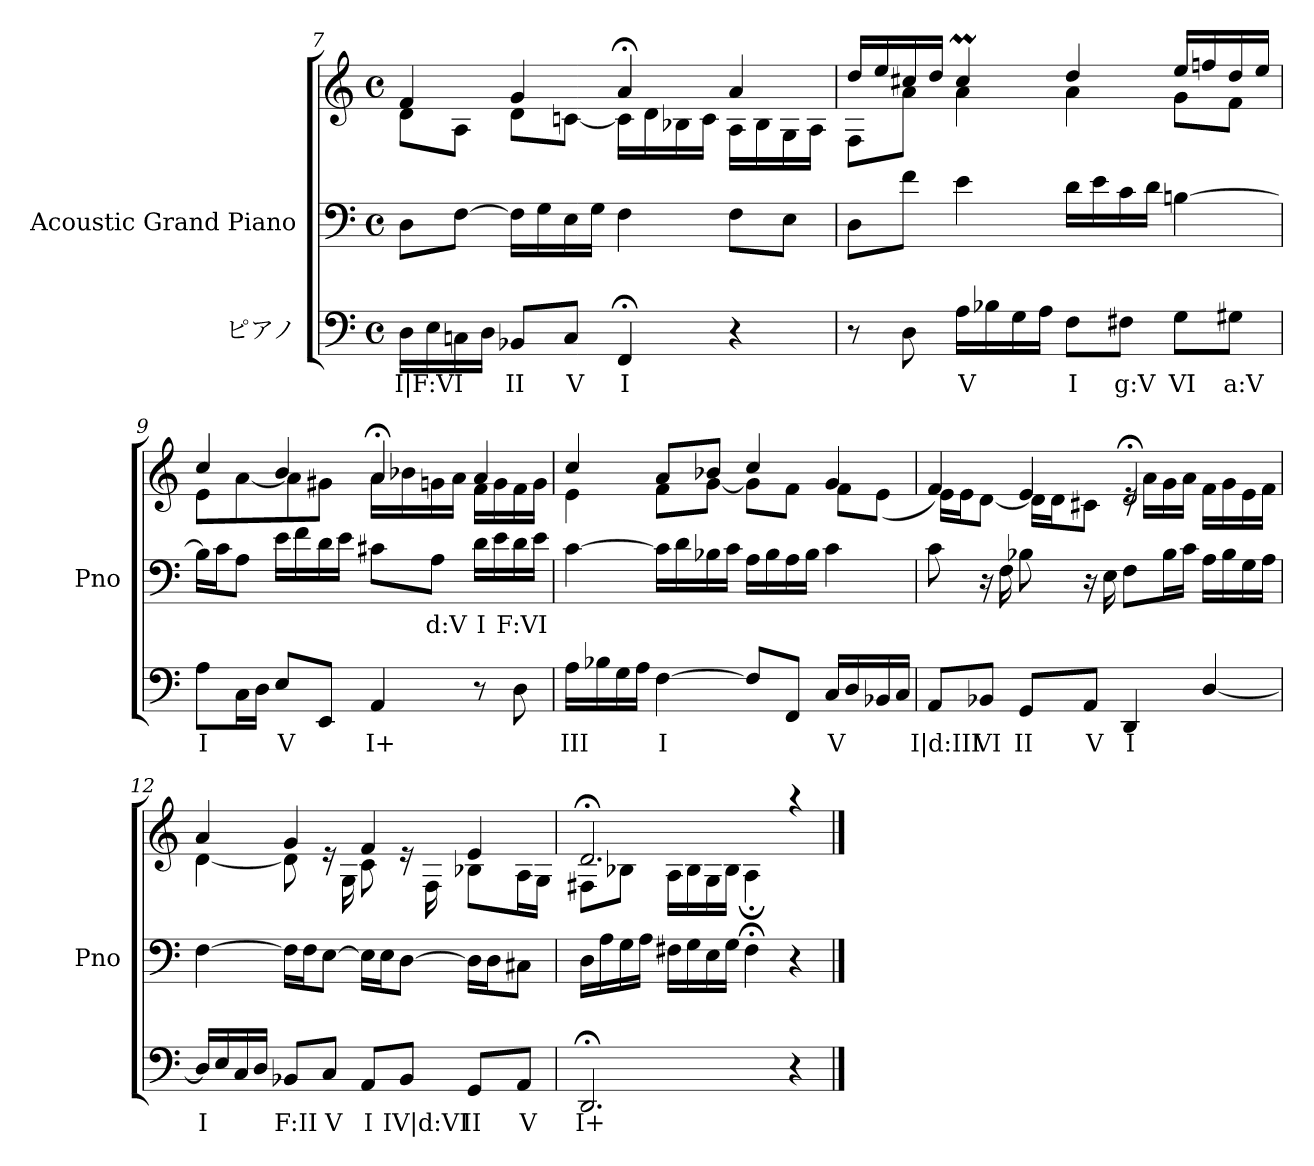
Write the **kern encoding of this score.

**kern	**text	**kern	**text	**kern
*part2	*part2	*part1	*part1	*part1
*staff3	*staff3	*staff2	*staff2	*staff1
*I"ピアノ	*	*I"Acoustic Grand Piano	*	*
*	*	*I'Pno	*	*
*clefF4	*	*clefF4	*	*clefG2
*k[]	*	*k[]	*	*k[]
*C:	*	*C:	*	*C:
*M4/4	*	*M4/4	*	*M4/4
*met(c)	*	*met(c)	*	*met(c)
=7	=7	=7	=7	=7
!	!LO:LY:b	!	!	!
*	*	*	*	*^
16D\LL	I|F:VI	8D\L	.	4f/	8d\L
16E\	.	.	.	.	.
16Cn\	.	[8F\J	.	.	8A\J
16D\JJ	.	.	.	.	.
!	!LO:LY:b	!	!	!	!
8BB-X/L	II	16F\LL]	.	4g/	8d\L
.	.	16G\	.	.	.
!	!LO:LY:b	!	!	!	!
8C/J	V	16E\	.	.	[<8cn\J
.	.	16G\JJ	.	.	.
!	!LO:LY:b	!	!	!	!
4FF;/	I	4F\	.	4a;</	16c\LL]
.	.	.	.	.	16d\
.	.	.	.	.	16B-X\
.	.	.	.	.	16c\JJ
4r	.	8F\L	.	4a/	16A\LL
.	.	.	.	.	16B-\
.	.	8E\J	.	.	16G\
.	.	.	.	.	16A\JJ
=8	=8	=8	=8	=8	=8
!	!LO:LY:b	!	!	!	!
8r	d:IO	8D\L	.	16dd/LL	8F\L
.	.	.	.	16ee/	.
8D\	.	8f\J	.	16cc#X/	8a\J
.	.	.	.	16dd/JJ	.
!	!LO:LY:b	!	!	!	!
16A\LL	V	4e\	.	4cc#m/	4a\
16B-X\	.	.	.	.	.
16G\	.	.	.	.	.
16A\JJ	.	.	.	.	.
!	!LO:LY:b	!	!	!	!
8F\L	I	16d\LL	.	4dd/	4a\
.	.	16e\	.	.	.
!	!LO:LY:b	!	!	!	!
8F#X\J	g:V	16c\	.	.	.
.	.	16d\JJ	.	.	.
!	!LO:LY:b	!	!	!	!
8G\L	VI	[4Bn\	.	16ee/LL	8g\L
.	.	.	.	16ffn/	.
!	!LO:LY:b	!	!	!	!
8G#X\J	a:V	.	.	16dd/	8f\J
.	.	.	.	16ee/JJ	.
!!LO:LB:g=z	!!
=9	=9	=9	=9	=9	=9
!	!LO:LY:b	!	!	!	!
8A\L	I	16B\LL]	.	4cc/	8e\L
.	.	16c\J	.	.	.
16C\L	.	8A\J	.	.	[<8a\
16D\JJ	.	.	.	.	.
!	!LO:LY:b	!	!	!	!
8E/L	V	16e\LL	.	4b/	8a\]
.	.	16f\	.	.	.
8EE/J	.	16d\	.	.	8g#X\J
.	.	16e\JJ	.	.	.
!	!LO:LY:b	!	!	!	!
4AA/	I+	8c#X\L	.	4a;</	16a\LL
.	.	.	.	.	16b-X\
!	!	!	!LO:LY:b	!	!
.	.	8A\J	d:V	.	16gn\
.	.	.	.	.	16a\JJ
!	!	!	!LO:LY:b	!	!
8r	.	16d\LL	I	4a/	16f\LL
.	.	16e\	.	.	16g\
!	!	!	!LO:LY:b	!	!
8D\	.	16d\	F:VI	.	16f\
.	.	16e\JJ	.	.	16g\JJ
=10	=10	=10	=10	=10	=10
!	!LO:LY:b	!	!	!	!
16A\LL	III	[4c\	.	4cc/	4e\
16B-X\	.	.	.	.	.
16G\	.	.	.	.	.
16A\JJ	.	.	.	.	.
!	!LO:LY:b	!	!	!	!
[4F\	I	16c\LL]	.	8a/L	8f\L
.	.	16d\	.	.	.
.	.	16B-X\	.	8b-X/J	[<8g\J
.	.	16c\JJ	.	.	.
8F/L]	.	16A\LL	.	4cc/	8g\L]
.	.	16B-\	.	.	.
8FF/J	.	16A\	.	.	8f\J
.	.	16B-\JJ	.	.	.
!	!LO:LY:b	!	!	!	!
16C/LL	V	4c\	.	4g/	8f\L
16D/	.	.	.	.	.
16BB-X/	.	.	.	.	(<8e\J
16C/JJ	.	.	.	.	.
!!LO:LB:g=z	!!
=11	=11	=11	=11	=11	=11
!	!LO:LY:b	!	!	!	!
8AA/L	I|d:III	8c\	.	4f/)	16e\LL
.	.	.	.	.	16e\J
!	!LO:LY:b	!	!	!	!
8BB-X/J	VI	16r	.	.	[<8d\J
.	.	16F\	.	.	.
!	!LO:LY:b	!	!	!	!
8GG/L	II	8B-X\	.	4e/	16d\LL]
.	.	.	.	.	16d\J
!	!LO:LY:b	!	!	!	!
8AA/J	V	16r	.	.	8c#X\J
.	.	16E\	.	.	.
!	!LO:LY:b	!	!	!	!
4DD/	I	8F\L	.	2d;</	16re
.	.	.	.	.	16a\LL
.	.	16B-\L	.	.	16g\
.	.	16c\JJ	.	.	16a\JJ
[4D/	.	16A\LL	.	.	16f\LL
.	.	16B-\	.	.	16g\
.	.	16G\	.	.	16e\
.	.	16A\JJ	.	.	16f\JJ
=12	=12	=12	=12	=12	=12
!	!LO:LY:b	!	!	!	!
16D/LL]	I	[4F\	.	4a/	[<4d\
16E/	.	.	.	.	.
16C/	.	.	.	.	.
16D/JJ	.	.	.	.	.
!	!LO:LY:b	!	!	!	!
8BB-X/L	F:II	16F\LL]	.	4g/	8d\]
.	.	16F\J	.	.	.
!	!LO:LY:b	!	!	!	!
8C/J	V	[8E\J	.	.	16re
.	.	.	.	.	16G\
!	!LO:LY:b	!	!	!	!
8AA/L	I	16E\LL]	.	4f/	8c\
.	.	16E\J	.	.	.
!	!LO:LY:b	!	!	!	!
8BB-/J	IV|d:VI	[8D\J	.	.	16re
.	.	.	.	.	16F\
!	!LO:LY:b	!	!	!	!
8GG/L	II	16D\LL]	.	4e/	8B-X\L
.	.	16D\J	.	.	.
!	!LO:LY:b	!	!	!	!
8AA/J	V	8C#X\J	.	.	16A\L
.	.	.	.	.	16G\JJ
=13	=13	=13	=13	=13	=13
!	!LO:LY:b	!	!	!	!
2.DD;/	I+	16D\LL	.	2.d;</	8F#X\L
.	.	16A\	.	.	.
.	.	16G\	.	.	8B-X\J
.	.	16A\JJ	.	.	.
.	.	16F#X\LL	.	.	16A\LL
.	.	16G\	.	.	16B-\
.	.	16E\	.	.	16G\
.	.	16G\JJ	.	.	16B-\JJ
.	.	4F#;<\	.	.	4A;\
4r	.	4r	.	4raa	4ryy
*	*	*	*	*v	*v
==	==	==	==	==
*-	*-	*-	*-	*-
